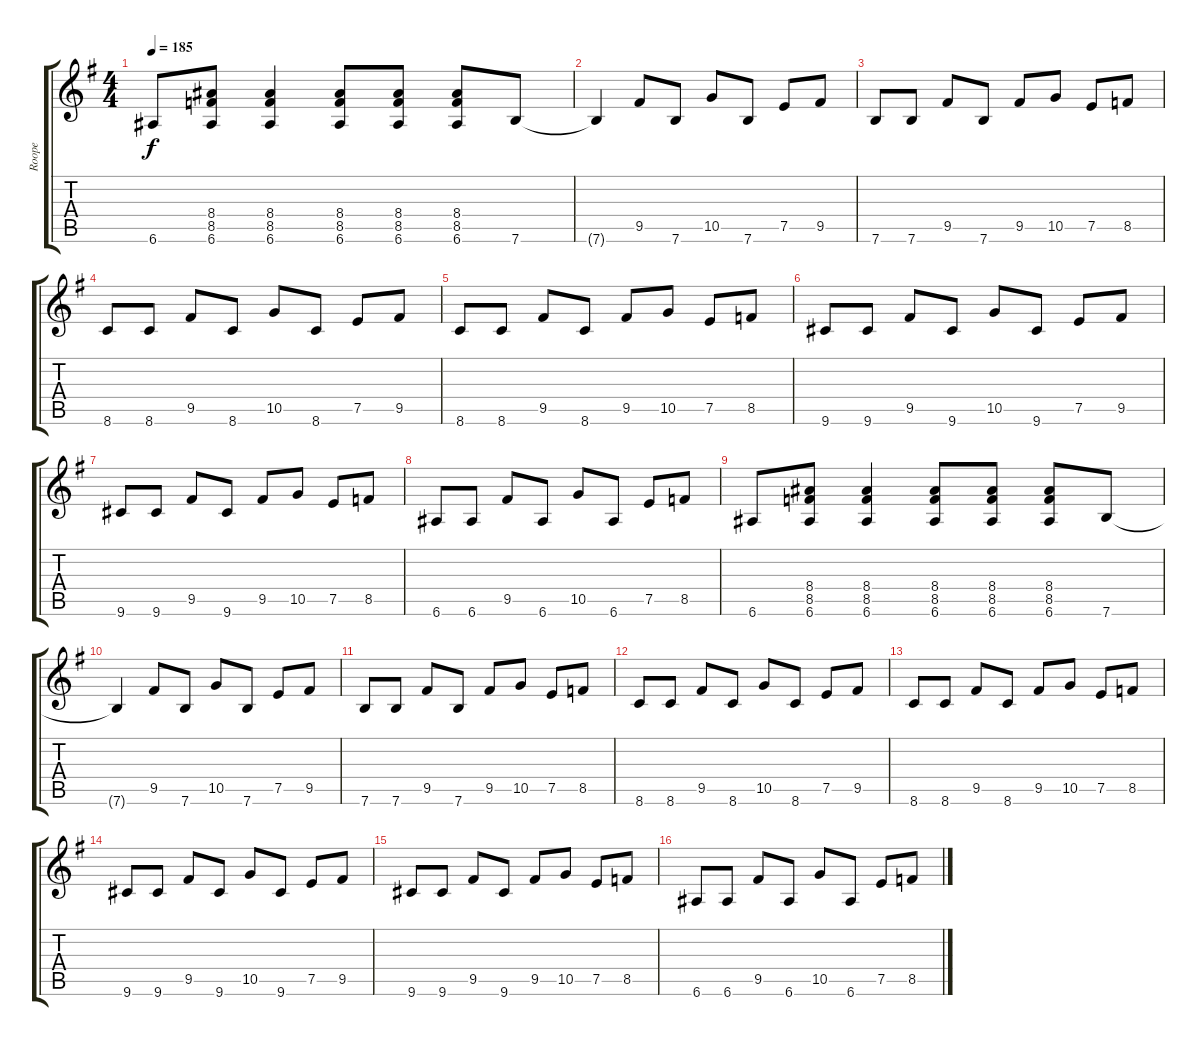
\track ("Roope" "Roope") {instrument distortionguitar}
\staff {score tabs}
\tuning (E4 B3 G3 D3 A2 E2) {hide}
\ts (4 4)
\tempo 185
\clef g2
\ks g
6.6.8{dy f} (8.4 8.5 6.6).8 (8.4 8.5 6.6).4 (8.4 8.5 6.6).8 (8.4 8.5 6.6).8 (8.4 8.5 6.6).8 7.6.8 |
7.6{t}.4 9.5.8 7.6.8 10.5.8 7.6.8 7.5.8 9.5.8 |
7.6.8 7.6.8 9.5.8 7.6.8 9.5.8 10.5.8 7.5.8 8.5.8 |
8.6.8 8.6.8 9.5.8 8.6.8 10.5.8 8.6.8 7.5.8 9.5.8 |
8.6.8 8.6.8 9.5.8 8.6.8 9.5.8 10.5.8 7.5.8 8.5.8 |
9.6.8 9.6.8 9.5.8 9.6.8 10.5.8 9.6.8 7.5.8 9.5.8 |
9.6.8 9.6.8 9.5.8 9.6.8 9.5.8 10.5.8 7.5.8 8.5.8 |
6.6.8 6.6.8 9.5.8 6.6.8 10.5.8 6.6.8 7.5.8 8.5.8 |
6.6.8 (8.4 8.5 6.6).8 (8.4 8.5 6.6).4 (8.4 8.5 6.6).8 (8.4 8.5 6.6).8 (8.4 8.5 6.6).8 7.6.8 |
7.6{t}.4 9.5.8 7.6.8 10.5.8 7.6.8 7.5.8 9.5.8 |
7.6.8 7.6.8 9.5.8 7.6.8 9.5.8 10.5.8 7.5.8 8.5.8 |
8.6.8 8.6.8 9.5.8 8.6.8 10.5.8 8.6.8 7.5.8 9.5.8 |
8.6.8 8.6.8 9.5.8 8.6.8 9.5.8 10.5.8 7.5.8 8.5.8 |
9.6.8 9.6.8 9.5.8 9.6.8 10.5.8 9.6.8 7.5.8 9.5.8 |
9.6.8 9.6.8 9.5.8 9.6.8 9.5.8 10.5.8 7.5.8 8.5.8 |
6.6.8 6.6.8 9.5.8 6.6.8 10.5.8 6.6.8 7.5.8 8.5.8
